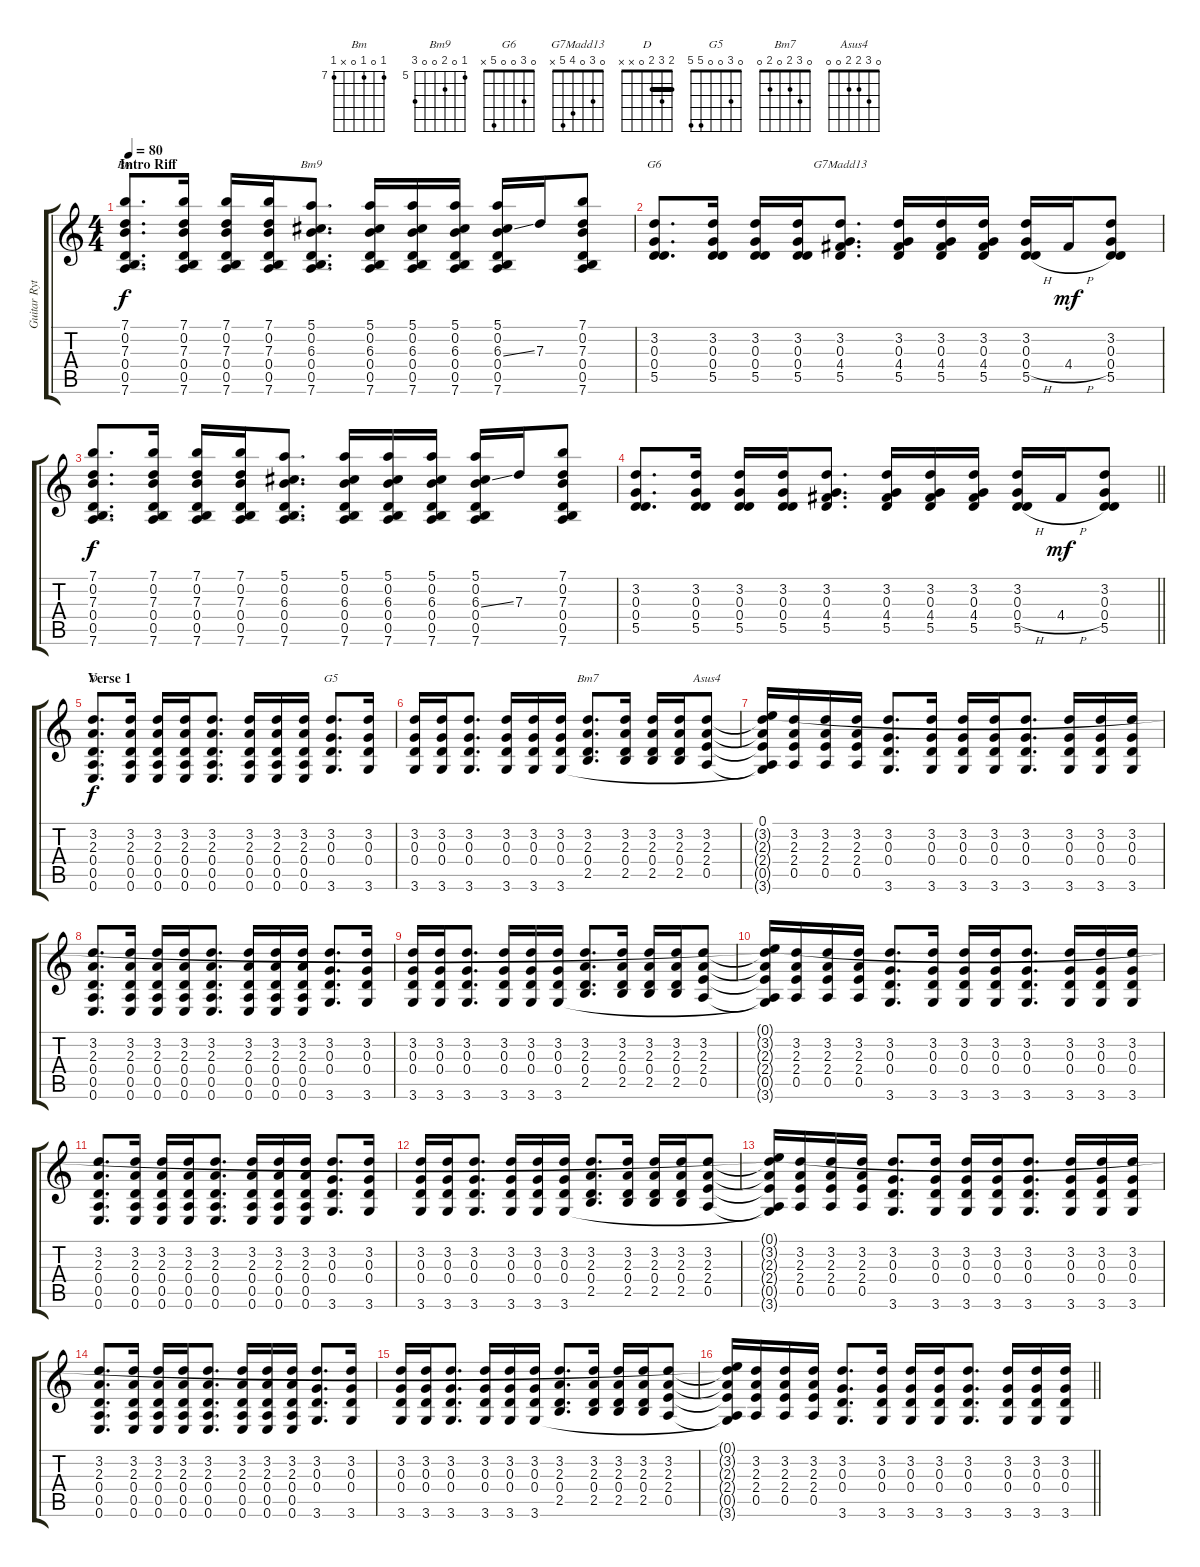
\track ("Guitar Rythem" "Guitar Ryt") {solo instrument acousticguitarnylon}
\staff {score tabs}
\tuning (E4 B3 G3 D3 A2 E2) {hide}
\chord ("Bm" 7 0 7 0 x 7) {firstfret 7}
\chord ("Bm9" 5 0 6 0 0 7) {firstfret 5}
\chord ("G6" 0 3 0 0 5 x)
\chord ("G7Madd13" 0 3 0 4 5 x)
\chord ("D" 2 3 2 0 x x) {barre 2}
\chord ("G5" 0 3 0 0 5 5)
\chord ("Bm7" 0 3 2 0 2 0)
\chord ("Asus4" 0 3 2 2 0 0)
\ts (4 4)
\section ("" "Intro Riff")
\tempo 80
\clef g2
\ks c
(7.1 0.2 7.3 0.4 0.5 7.6).8{d ch "Bm" dy f instrument acousticguitarnylon} (7.1 0.2 7.3 0.4 0.5 7.6).16 (7.1 0.2 7.3 0.4 0.5 7.6).16 (7.1 0.2 7.3 0.4 0.5 7.6).16 (5.1 0.2 6.3 0.4 0.5 7.6).8{d ch "Bm9"} (5.1 0.2 6.3 0.4 0.5 7.6).16 (5.1 0.2 6.3 0.4 0.5 7.6).16 (5.1 0.2 6.3 0.4 0.5 7.6).16 (5.1 0.2 6.3{ss} 0.4 0.5 7.6).16 7.3.16 (7.1 0.2 7.3 0.4 0.5 7.6).8 |
(3.2 0.3 0.4 5.5).8{d ch "G6"} (3.2 0.3 0.4 5.5).16 (3.2 0.3 0.4 5.5).16 (3.2 0.3 0.4 5.5).16 (3.2 0.3 4.4 5.5).8{d ch "G7Madd13"} (3.2 0.3 4.4 5.5).16 (3.2 0.3 4.4 5.5).16 (3.2 0.3 4.4 5.5).16 (3.2 0.3 0.4{h} 5.5).16 4.4{h}.16{dy mf} (3.2 0.3 0.4 5.5).8 |
(7.1 0.2 7.3 0.4 0.5 7.6).8{d dy f} (7.1 0.2 7.3 0.4 0.5 7.6).16 (7.1 0.2 7.3 0.4 0.5 7.6).16 (7.1 0.2 7.3 0.4 0.5 7.6).16 (5.1 0.2 6.3 0.4 0.5 7.6).8{d} (5.1 0.2 6.3 0.4 0.5 7.6).16 (5.1 0.2 6.3 0.4 0.5 7.6).16 (5.1 0.2 6.3 0.4 0.5 7.6).16 (5.1 0.2 6.3{ss} 0.4 0.5 7.6).16 7.3.16 (7.1 0.2 7.3 0.4 0.5 7.6).8 |
\barLineRight lightlight
(3.2 0.3 0.4 5.5).8{d} (3.2 0.3 0.4 5.5).16 (3.2 0.3 0.4 5.5).16 (3.2 0.3 0.4 5.5).16 (3.2 0.3 4.4 5.5).8{d} (3.2 0.3 4.4 5.5).16 (3.2 0.3 4.4 5.5).16 (3.2 0.3 4.4 5.5).16 (3.2 0.3 0.4{h} 5.5).16 4.4{h}.16{dy mf} (3.2 0.3 0.4 5.5).8 |
\section ("" "Verse 1")
(3.2 2.3 0.4 0.5 0.6).8{d ch "D" dy f} (3.2 2.3 0.4 0.5 0.6).16 (3.2 2.3 0.4 0.5 0.6).16 (3.2 2.3 0.4 0.5 0.6).16 (3.2 2.3 0.4 0.5 0.6).8{d} (3.2 2.3 0.4 0.5 0.6).16 (3.2 2.3 0.4 0.5 0.6).16 (3.2 2.3 0.4 0.5 0.6).16 (3.2 0.3 0.4 3.6).8{d ch "G5"} (3.2 0.3 0.4 3.6).16 |
(3.2 0.3 0.4 3.6).16 (3.2 0.3 0.4 3.6).16 (3.2 0.3 0.4 3.6).8{d} (3.2 0.3 0.4 3.6).16 (3.2 0.3 0.4 3.6).16 (3.2 0.3 0.4 3.6).16 (3.2 2.3 0.4 2.5).8{d ch "Bm7"} (3.2 2.3 0.4 2.5).16 (3.2 2.3 0.4 2.5).16 (3.2 2.3 0.4 2.5).16 (3.2 2.3 2.4 0.5).8{ch "Asus4"} |
(0.1 3.2{t} 2.3{t} 2.4{t} 0.5{t} 3.6{t}).16 (3.2 2.3 2.4 0.5).16 (3.2 2.3 2.4 0.5).16 (3.2 2.3 2.4 0.5).16 (3.2 0.3 0.4 3.6).8{d} (3.2 0.3 0.4 3.6).16 (3.2 0.3 0.4 3.6).16 (3.2 0.3 0.4 3.6).16 (3.2 0.3 0.4 3.6).8{d} (3.2 0.3 0.4 3.6).16 (3.2 0.3 0.4 3.6).16 (3.2 0.3 0.4 3.6).16 |
(3.2 2.3 0.4 0.5 0.6).8{d} (3.2 2.3 0.4 0.5 0.6).16 (3.2 2.3 0.4 0.5 0.6).16 (3.2 2.3 0.4 0.5 0.6).16 (3.2 2.3 0.4 0.5 0.6).8{d} (3.2 2.3 0.4 0.5 0.6).16 (3.2 2.3 0.4 0.5 0.6).16 (3.2 2.3 0.4 0.5 0.6).16 (3.2 0.3 0.4 3.6).8{d} (3.2 0.3 0.4 3.6).16 |
(3.2 0.3 0.4 3.6).16 (3.2 0.3 0.4 3.6).16 (3.2 0.3 0.4 3.6).8{d} (3.2 0.3 0.4 3.6).16 (3.2 0.3 0.4 3.6).16 (3.2 0.3 0.4 3.6).16 (3.2 2.3 0.4 2.5).8{d} (3.2 2.3 0.4 2.5).16 (3.2 2.3 0.4 2.5).16 (3.2 2.3 0.4 2.5).16 (3.2 2.3 2.4 0.5).8 |
(0.1{t} 3.2{t} 2.3{t} 2.4{t} 0.5{t} 3.6{t}).16 (3.2 2.3 2.4 0.5).16 (3.2 2.3 2.4 0.5).16 (3.2 2.3 2.4 0.5).16 (3.2 0.3 0.4 3.6).8{d} (3.2 0.3 0.4 3.6).16 (3.2 0.3 0.4 3.6).16 (3.2 0.3 0.4 3.6).16 (3.2 0.3 0.4 3.6).8{d} (3.2 0.3 0.4 3.6).16 (3.2 0.3 0.4 3.6).16 (3.2 0.3 0.4 3.6).16 |
(3.2 2.3 0.4 0.5 0.6).8{d} (3.2 2.3 0.4 0.5 0.6).16 (3.2 2.3 0.4 0.5 0.6).16 (3.2 2.3 0.4 0.5 0.6).16 (3.2 2.3 0.4 0.5 0.6).8{d} (3.2 2.3 0.4 0.5 0.6).16 (3.2 2.3 0.4 0.5 0.6).16 (3.2 2.3 0.4 0.5 0.6).16 (3.2 0.3 0.4 3.6).8{d} (3.2 0.3 0.4 3.6).16 |
(3.2 0.3 0.4 3.6).16 (3.2 0.3 0.4 3.6).16 (3.2 0.3 0.4 3.6).8{d} (3.2 0.3 0.4 3.6).16 (3.2 0.3 0.4 3.6).16 (3.2 0.3 0.4 3.6).16 (3.2 2.3 0.4 2.5).8{d} (3.2 2.3 0.4 2.5).16 (3.2 2.3 0.4 2.5).16 (3.2 2.3 0.4 2.5).16 (3.2 2.3 2.4 0.5).8 |
(0.1{t} 3.2{t} 2.3{t} 2.4{t} 0.5{t} 3.6{t}).16 (3.2 2.3 2.4 0.5).16 (3.2 2.3 2.4 0.5).16 (3.2 2.3 2.4 0.5).16 (3.2 0.3 0.4 3.6).8{d} (3.2 0.3 0.4 3.6).16 (3.2 0.3 0.4 3.6).16 (3.2 0.3 0.4 3.6).16 (3.2 0.3 0.4 3.6).8{d} (3.2 0.3 0.4 3.6).16 (3.2 0.3 0.4 3.6).16 (3.2 0.3 0.4 3.6).16 |
(3.2 2.3 0.4 0.5 0.6).8{d} (3.2 2.3 0.4 0.5 0.6).16 (3.2 2.3 0.4 0.5 0.6).16 (3.2 2.3 0.4 0.5 0.6).16 (3.2 2.3 0.4 0.5 0.6).8{d} (3.2 2.3 0.4 0.5 0.6).16 (3.2 2.3 0.4 0.5 0.6).16 (3.2 2.3 0.4 0.5 0.6).16 (3.2 0.3 0.4 3.6).8{d} (3.2 0.3 0.4 3.6).16 |
(3.2 0.3 0.4 3.6).16 (3.2 0.3 0.4 3.6).16 (3.2 0.3 0.4 3.6).8{d} (3.2 0.3 0.4 3.6).16 (3.2 0.3 0.4 3.6).16 (3.2 0.3 0.4 3.6).16 (3.2 2.3 0.4 2.5).8{d} (3.2 2.3 0.4 2.5).16 (3.2 2.3 0.4 2.5).16 (3.2 2.3 0.4 2.5).16 (3.2 2.3 2.4 0.5).8 |
\barLineRight lightlight
(0.1{t} 3.2{t} 2.3{t} 2.4{t} 0.5{t} 3.6{t}).16 (3.2 2.3 2.4 0.5).16 (3.2 2.3 2.4 0.5).16 (3.2 2.3 2.4 0.5).16 (3.2 0.3 0.4 3.6).8{d} (3.2 0.3 0.4 3.6).16 (3.2 0.3 0.4 3.6).16 (3.2 0.3 0.4 3.6).16 (3.2 0.3 0.4 3.6).8{d} (3.2 0.3 0.4 3.6).16 (3.2 0.3 0.4 3.6).16 (3.2 0.3 0.4 3.6).16
